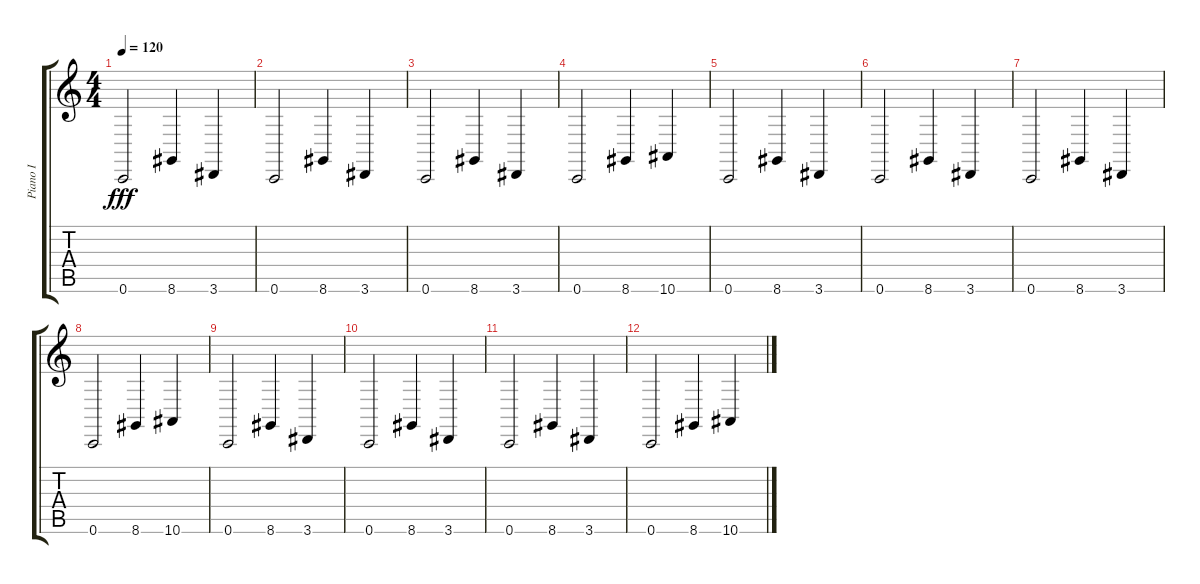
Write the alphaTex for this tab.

\track ("Piano I" "Piano I") {instrument brightacousticpiano}
\staff {score tabs}
\tuning (D4 A3 F3 C3 G2 C2) {hide}
\ts (4 4)
\tempo 120
\clef g2
\ks c
0.6.2{dy fff} 8.6.4 3.6.4 |
0.6.2 8.6.4 3.6.4 |
0.6.2 8.6.4 3.6.4 |
0.6.2 8.6.4 10.6.4 |
0.6.2 8.6.4 3.6.4 |
0.6.2 8.6.4 3.6.4 |
0.6.2 8.6.4 3.6.4 |
0.6.2 8.6.4 10.6.4 |
0.6.2 8.6.4 3.6.4 |
0.6.2 8.6.4 3.6.4 |
0.6.2 8.6.4 3.6.4 |
0.6.2 8.6.4 10.6.4
